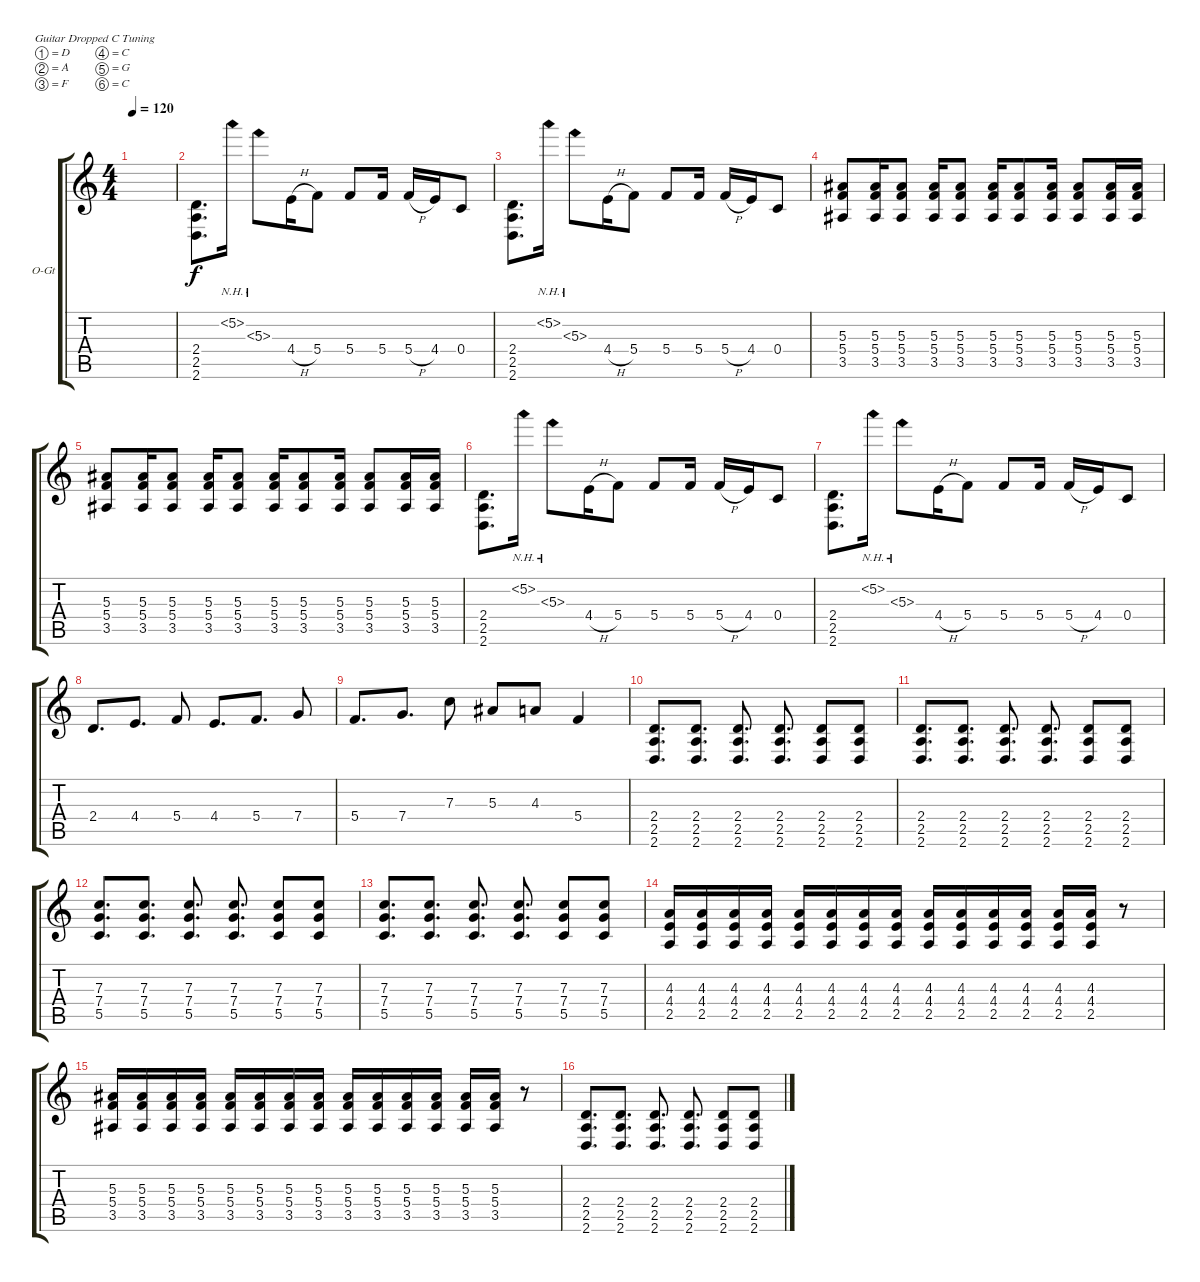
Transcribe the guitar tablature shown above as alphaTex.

\bracketExtendMode groupsimilarinstruments
\firstSystemTrackNameOrientation horizontal
\otherSystemsTrackNameOrientation horizontal
\track ("Overdrive Guitar" "O-Gt") {instrument overdrivenguitar}
\staff {score tabs}
\tuning (D4 A3 F3 C3 G2 C2)
\ts (4 4)
\tempo 120
\clef g2
\ks c
|
(2.4 2.5 2.6).8{d} 5.2{nh}.16 5.3{nh}.8 4.4{h}.16 5.4.8 5.4.8 5.4.16 5.4{h}.16 4.4.16 0.4.8 |
(2.4 2.5 2.6).8{d} 5.2{nh}.16 5.3{nh}.8 4.4{h}.16 5.4.8 5.4.8 5.4.16 5.4{h}.16 4.4.16 0.4.8 |
(5.3 5.4 3.5).8 (5.3 5.4 3.5).16 (5.3 5.4 3.5).8 (5.3 5.4 3.5).16 (5.3 5.4 3.5).8 (5.3 5.4 3.5).16 (5.3 5.4 3.5).8 (5.3 5.4 3.5).16 (5.3 5.4 3.5).8 (5.3 5.4 3.5).16 (5.3 5.4 3.5).16 |
(5.3 5.4 3.5).8 (5.3 5.4 3.5).16 (5.3 5.4 3.5).8 (5.3 5.4 3.5).16 (5.3 5.4 3.5).8 (5.3 5.4 3.5).16 (5.3 5.4 3.5).8 (5.3 5.4 3.5).16 (5.3 5.4 3.5).8 (5.3 5.4 3.5).16 (5.3 5.4 3.5).16 |
(2.4 2.5 2.6).8{d} 5.2{nh}.16 5.3{nh}.8 4.4{h}.16 5.4.8 5.4.8 5.4.16 5.4{h}.16 4.4.16 0.4.8 |
(2.4 2.5 2.6).8{d} 5.2{nh}.16 5.3{nh}.8 4.4{h}.16 5.4.8 5.4.8 5.4.16 5.4{h}.16 4.4.16 0.4.8 |
2.4.8{d} 4.4.8{d} 5.4.8 4.4.8{d} 5.4.8{d} 7.4.8 |
5.4.8{d} 7.4.8{d} 7.3.8 5.3.8 4.3.8 5.4.4 |
(2.4 2.5 2.6).8{d} (2.4 2.5 2.6).8{d} (2.4 2.5 2.6).8{d} (2.4 2.5 2.6).8{d} (2.4 2.5 2.6).8 (2.4 2.5 2.6).8 |
(2.4 2.5 2.6).8{d} (2.4 2.5 2.6).8{d} (2.4 2.5 2.6).8{d} (2.4 2.5 2.6).8{d} (2.4 2.5 2.6).8 (2.4 2.5 2.6).8 |
(7.3 7.4 5.5).8{d} (7.3 7.4 5.5).8{d} (7.3 7.4 5.5).8{d} (7.3 7.4 5.5).8{d} (7.3 7.4 5.5).8 (7.3 7.4 5.5).8 |
(7.3 7.4 5.5).8{d} (7.3 7.4 5.5).8{d} (7.3 7.4 5.5).8{d} (7.3 7.4 5.5).8{d} (7.3 7.4 5.5).8 (7.3 7.4 5.5).8 |
(4.3 4.4 2.5).16 (4.3 4.4 2.5).16 (4.3 4.4 2.5).16 (4.3 4.4 2.5).16 (4.3 4.4 2.5).16 (4.3 4.4 2.5).16 (4.3 4.4 2.5).16 (4.3 4.4 2.5).16 (4.3 4.4 2.5).16 (4.3 4.4 2.5).16 (4.3 4.4 2.5).16 (4.3 4.4 2.5).16 (4.3 4.4 2.5).16 (4.3 4.4 2.5).16 r.8 |
(5.3 5.4 3.5).16 (5.3 5.4 3.5).16 (5.3 5.4 3.5).16 (5.3 5.4 3.5).16 (5.3 5.4 3.5).16 (5.3 5.4 3.5).16 (5.3 5.4 3.5).16 (5.3 5.4 3.5).16 (5.3 5.4 3.5).16 (5.3 5.4 3.5).16 (5.3 5.4 3.5).16 (5.3 5.4 3.5).16 (5.3 5.4 3.5).16 (5.3 5.4 3.5).16 r.8 |
(2.4 2.5 2.6).8{d} (2.4 2.5 2.6).8{d} (2.4 2.5 2.6).8{d} (2.4 2.5 2.6).8{d} (2.4 2.5 2.6).8 (2.4 2.5 2.6).8
